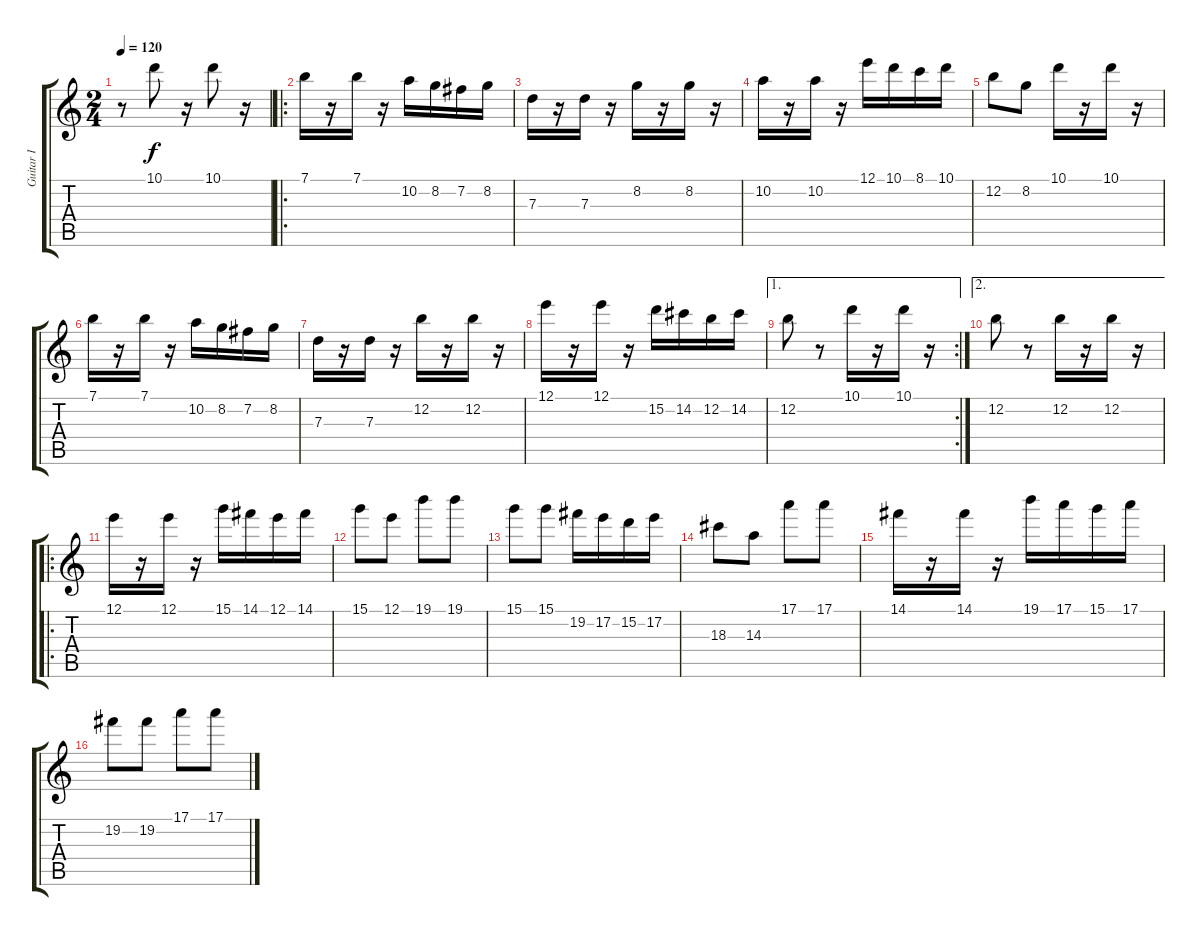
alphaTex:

\track ("Guitar I" "Guitar I") {instrument electricguitarmuted}
\staff {score tabs}
\tuning (E4 B3 G3 D3 A2 E2) {hide}
\ts (2 4)
\tempo 120
\clef g2
\ks c
r.8{dy f instrument electricguitarmuted} 10.1.8 r.16 10.1.8 r.16 |
\ro
7.1.16 r.16 7.1.16 r.16 10.2.16 8.2.16 7.2.16 8.2.16 |
7.3.16 r.16 7.3.16 r.16 8.2.16 r.16 8.2.16 r.16 |
10.2.16 r.16 10.2.16 r.16 12.1.16 10.1.16 8.1.16 10.1.16 |
12.2.8 8.2.8 10.1.16 r.16 10.1.16 r.16 |
7.1.16 r.16 7.1.16 r.16 10.2.16 8.2.16 7.2.16 8.2.16 |
7.3.16 r.16 7.3.16 r.16 12.2.16 r.16 12.2.16 r.16 |
12.1.16 r.16 12.1.16 r.16 15.2.16 14.2.16 12.2.16 14.2.16 |
\ae 1
\rc 2
12.2.8 r.8 10.1.16 r.16 10.1.16 r.16 |
\ae 2
12.2.8 r.8 12.2.16 r.16 12.2.16 r.16 |
\ro
12.1.16 r.16 12.1.16 r.16 15.1.16 14.1.16 12.1.16 14.1.16 |
15.1.8 12.1.8 19.1.8 19.1.8 |
15.1.8 15.1.8 19.2.16 17.2.16 15.2.16 17.2.16 |
18.3.8 14.3.8 17.1.8 17.1.8 |
14.1.16 r.16 14.1.16 r.16 19.1.16 17.1.16 15.1.16 17.1.16 |
19.2.8 19.2.8 17.1.8 17.1.8
